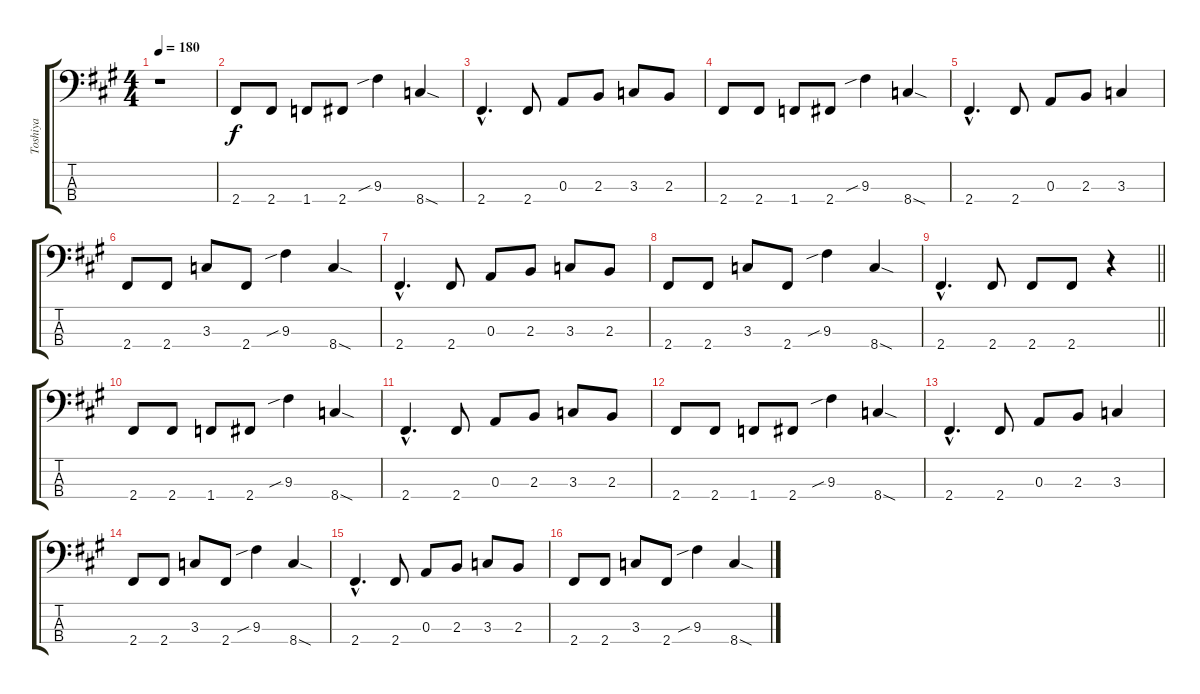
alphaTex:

\track ("Toshiya" "Toshiya") {instrument electricbasspick}
\staff {score tabs}
\tuning (G2 D2 A1 E1) {hide}
\ts (4 4)
\tempo 180
\clef f4
\ks a
r.1{dy f instrument electricbasspick} |
2.4.8 2.4.8 1.4.8 2.4.8 9.3{sib}.4 8.4{sod}.4 |
2.4{hac}.4{d} 2.4.8 0.3.8 2.3.8 3.3.8 2.3.8 |
2.4.8 2.4.8 1.4.8 2.4.8 9.3{sib}.4 8.4{sod}.4 |
2.4{hac}.4{d} 2.4.8 0.3.8 2.3.8 3.3.4 |
2.4.8 2.4.8 3.3.8 2.4.8 9.3{sib}.4 8.4{sod}.4 |
2.4{hac}.4{d} 2.4.8 0.3.8 2.3.8 3.3.8 2.3.8 |
2.4.8 2.4.8 3.3.8 2.4.8 9.3{sib}.4 8.4{sod}.4 |
\barLineRight lightlight
2.4{hac}.4{d} 2.4.8 2.4.8 2.4.8 r.4 |
2.4.8 2.4.8 1.4.8 2.4.8 9.3{sib}.4 8.4{sod}.4 |
2.4{hac}.4{d} 2.4.8 0.3.8 2.3.8 3.3.8 2.3.8 |
2.4.8 2.4.8 1.4.8 2.4.8 9.3{sib}.4 8.4{sod}.4 |
2.4{hac}.4{d} 2.4.8 0.3.8 2.3.8 3.3.4 |
2.4.8 2.4.8 3.3.8 2.4.8 9.3{sib}.4 8.4{sod}.4 |
2.4{hac}.4{d} 2.4.8 0.3.8 2.3.8 3.3.8 2.3.8 |
2.4.8 2.4.8 3.3.8 2.4.8 9.3{sib}.4 8.4{sod}.4
